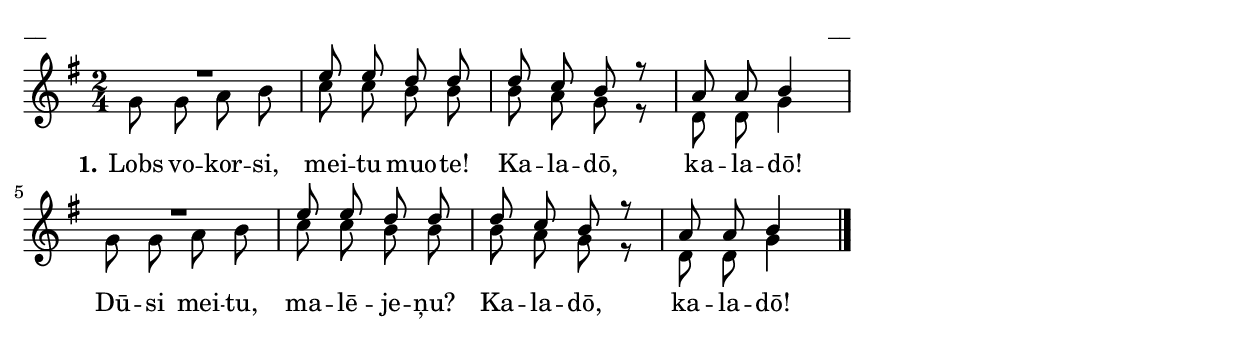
\version "2.13.16"
%\header {
%    title = "Precinīki"
%}
\paper {
line-width = 14\cm
left-margin = 0.4\cm
between-system-padding = 0.1\cm
between-system-space = 0.1\cm
}
\layout {
indent = #0
ragged-last = ##f
}


voiceA = \relative c' {
\clef "treble"
\key g \major
\time 2/4
R2 | e'8 e d d | d8 c b r | a8 a b4 |
R2 | e8 e d d | d8 c b r | a8 a b4 
\bar "|."
}

lyricA = \lyricmode {
\set stanza = #"1." Lobs vo -- kor -- si, mei -- tu muo -- te! Ka -- la -- dō, ka -- la -- dō!
Dū -- si mei -- tu, ma -- lē -- je -- ņu? Ka -- la -- dō, ka -- la -- dō!
} 

voiceB = \relative c' {
\clef "treble"
\key g \major
\time 2/4
g'8 g a b | c8 c b b | b8 a g r | d8 d g4 |
g8 g a b | c8 c b b | b8 a g r | d8 d g4 
\bar "|."
} 

fullScore = <<
\new Staff {
<<
\new Voice = "voiceA" { \voiceOne \autoBeamOff \voiceA }
\new Voice = "voiceB" { \voiceTwo \autoBeamOff \voiceB }
\lyricsto "voiceB" \new Lyrics \lyricA
>>
}
>>

\score {
\fullScore
\header { piece = "__" opus = "__" }
}
\markup { \with-color #(x11-color 'white) \sans \smaller "__" }
\score {
\unfoldRepeats
\fullScore
\midi {
\context { \Staff \remove "Staff_performer" }
\context { \Voice \consists "Staff_performer" }
}
}


